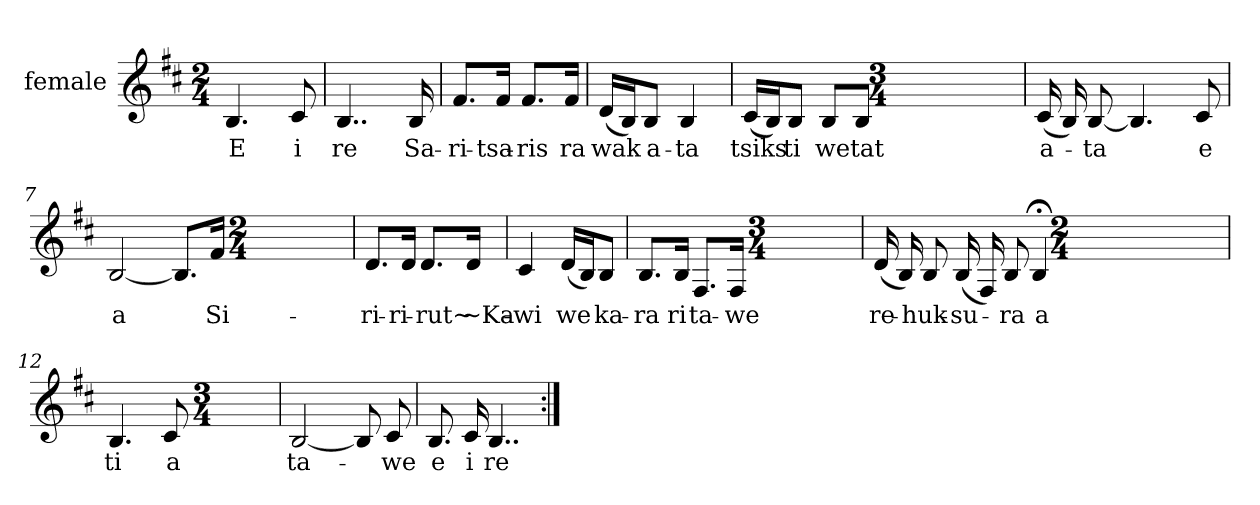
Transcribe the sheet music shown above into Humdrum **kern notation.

**kern	**text
*part1	*part1
*staff1	*staff1
*I"female	*
*clefG2	*
*k[f#c#]	*
*M2/4	*
*MM84	*
=1	=1
4.B	E
8c#	i
=2	=2
4..B	re
16B	Sa-
=3	=3
8.f#/L	-ri-
16f#/Jk	-tsa-
8.f#/L	-ris
16f#/Jk	ra
=4	=4
(16d/LL	wak
16B/J)	.
8B/J	a-
4B	-ta
=5	=5
(16c#/LL	tsiks
16B/J)	.
8B/J	ti
8B/L	we
8B/J	tat
*M3/4	*
=6	=6
(16c#	a-
16B)	.
[8B	-ta
4.B]	.
8c#	e
=7	=7
[2B	a
8.B/L]	.
16f#/Jk	Si-
*M2/4	*
=8	=8
8.d/L	-ri-
16d/Jk	-ri-
8.d/L	-rut~
16d/Jk	~Ka-
=9	=9
4c#	-wi
(16d/LL	we
16B/J)	.
8B/J	ka-
=10	=10
8.B/L	-ra
16B/Jk	ri
8.F#/L	ta-
16F#/Jk	-we
*M3/4	*
=11	=11
(16d	re-
16B)	.
8B	-huk-
(16B	-su-
16F#)	.
8B	-ra
4B;<	a
*M2/4	*
=12	=12
4.B	ti
8c#	a
*M3/4	*
=13	=13
[2B	ta-
8B]	.
8c#	-we
=14	=14
8.B	e
16c#	i
4..B	re
=:|!	=:|!
*-	*-
